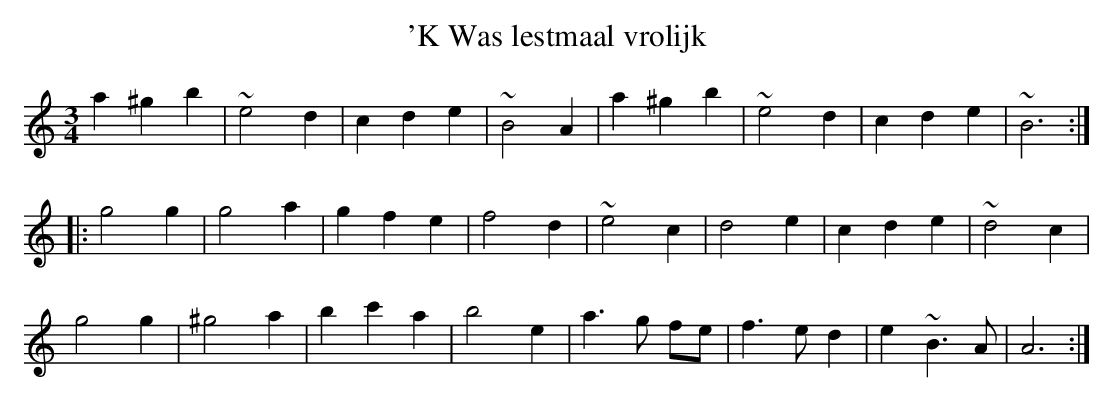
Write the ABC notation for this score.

X:1
T:'K Was lestmaal vrolijk
M:3/4
K:Amin
a2^g2b2|~e4d2|c2d2e2|~B4A2|a2^g2b2|~e4d2|c2d2e2|~B6:|
|:g4g2|g4a2|g2f2e2|f4d2|~e4c2|d4e2|c2d2e2|~d4c2|
g4g2|^g4a2|b2c'2a2|b4e2|a3g fe|f3ed2|e2~B3A|A6:|
